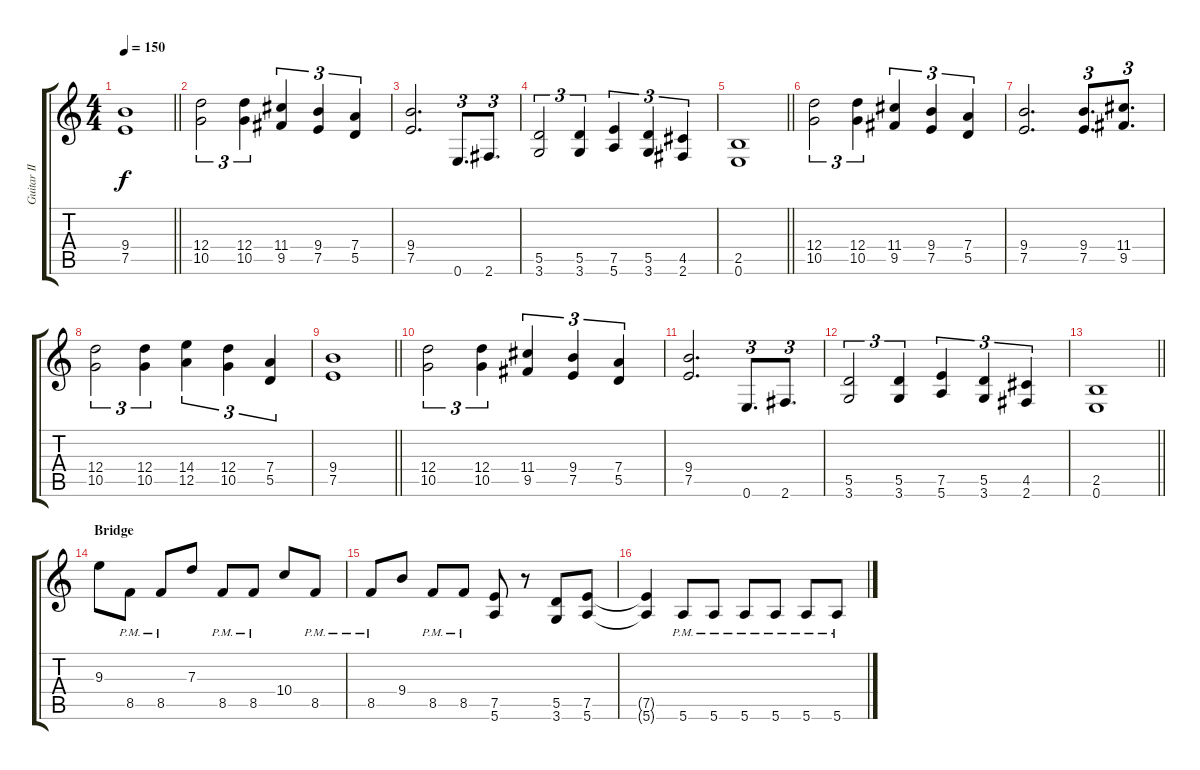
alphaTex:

\track ("Guitar II" "Guitar II") {instrument distortionguitar}
\staff {score tabs}
\tuning (E4 B3 G3 D3 A2 E2) {hide}
\ts (4 4)
\tempo 150
\clef g2
\barLineRight lightlight
\ks c
(9.4 7.5).1{dy f} |
\section ("" "")
(12.4 10.5).2{tu (3 2)} (12.4 10.5).4{tu (3 2)} (11.4 9.5).4{tu (3 2)} (9.4 7.5).4{tu (3 2)} (7.4 5.5).4{tu (3 2)} |
(9.4 7.5).2{d} 0.6.8{d tu (3 2)} 2.6.8{d tu (3 2)} |
(5.5 3.6).2{tu (3 2)} (5.5 3.6).4{tu (3 2)} (7.5 5.6).4{tu (3 2)} (5.5 3.6).4{tu (3 2)} (4.5 2.6).4{tu (3 2)} |
\barLineRight lightlight
(2.5 0.6).1 |
\section ("" "")
(12.4 10.5).2{tu (3 2)} (12.4 10.5).4{tu (3 2)} (11.4 9.5).4{tu (3 2)} (9.4 7.5).4{tu (3 2)} (7.4 5.5).4{tu (3 2)} |
(9.4 7.5).2{d} (9.4 7.5).8{d tu (3 2)} (11.4 9.5).8{d tu (3 2)} |
(12.4 10.5).2{tu (3 2)} (12.4 10.5).4{tu (3 2)} (14.4 12.5).4{tu (3 2)} (12.4 10.5).4{tu (3 2)} (7.4 5.5).4{tu (3 2)} |
\barLineRight lightlight
(9.4 7.5).1 |
\section ("" "")
(12.4 10.5).2{tu (3 2)} (12.4 10.5).4{tu (3 2)} (11.4 9.5).4{tu (3 2)} (9.4 7.5).4{tu (3 2)} (7.4 5.5).4{tu (3 2)} |
(9.4 7.5).2{d} 0.6.8{d tu (3 2)} 2.6.8{d tu (3 2)} |
(5.5 3.6).2{tu (3 2)} (5.5 3.6).4{tu (3 2)} (7.5 5.6).4{tu (3 2)} (5.5 3.6).4{tu (3 2)} (4.5 2.6).4{tu (3 2)} |
\barLineRight lightlight
(2.5 0.6).1 |
\section ("" "Bridge")
9.3.8 8.5{pm}.8 8.5{pm}.8 7.3.8 8.5{pm}.8 8.5{pm}.8 10.4.8 8.5{pm}.8 |
8.5{pm}.8 9.4.8 8.5{pm}.8 8.5{pm}.8 (7.5 5.6).8 r.8 (5.5 3.6).8 (7.5 5.6).8 |
(7.5{t} 5.6{t}).4 5.6{pm}.8 5.6{pm}.8 5.6{pm}.8 5.6{pm}.8 5.6{pm}.8 5.6{pm}.8
